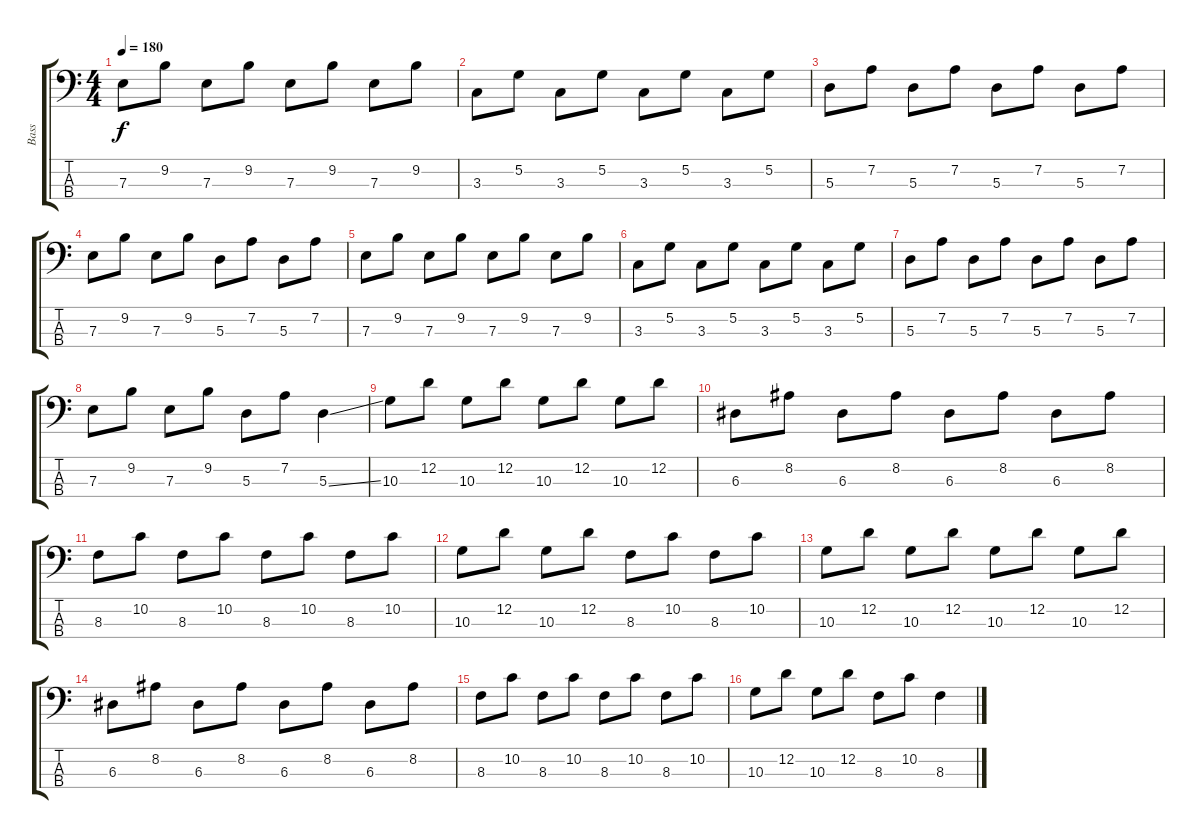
\track ("Bass" "Bass") {instrument electricbassfinger}
\staff {score tabs}
\tuning (G2 D2 A1 E1) {hide}
\ts (4 4)
\tempo 180
\tempo 150
\tempo 180
\clef f4
\ks c
7.3.8{dy f instrument electricbassfinger} 9.2.8 7.3.8 9.2.8 7.3.8 9.2.8 7.3.8 9.2.8 |
3.3.8 5.2.8 3.3.8 5.2.8 3.3.8 5.2.8 3.3.8 5.2.8 |
5.3.8 7.2.8 5.3.8 7.2.8 5.3.8 7.2.8 5.3.8 7.2.8 |
7.3.8 9.2.8 7.3.8 9.2.8 5.3.8 7.2.8 5.3.8 7.2.8 |
7.3.8 9.2.8 7.3.8 9.2.8 7.3.8 9.2.8 7.3.8 9.2.8 |
3.3.8 5.2.8 3.3.8 5.2.8 3.3.8 5.2.8 3.3.8 5.2.8 |
5.3.8 7.2.8 5.3.8 7.2.8 5.3.8 7.2.8 5.3.8 7.2.8 |
7.3.8 9.2.8 7.3.8 9.2.8 5.3.8 7.2.8 5.3{ss}.4 |
10.3.8 12.2.8 10.3.8 12.2.8 10.3.8 12.2.8 10.3.8 12.2.8 |
6.3.8 8.2.8 6.3.8 8.2.8 6.3.8 8.2.8 6.3.8 8.2.8 |
8.3.8 10.2.8 8.3.8 10.2.8 8.3.8 10.2.8 8.3.8 10.2.8 |
10.3.8 12.2.8 10.3.8 12.2.8 8.3.8 10.2.8 8.3.8 10.2.8 |
10.3.8 12.2.8 10.3.8 12.2.8 10.3.8 12.2.8 10.3.8 12.2.8 |
6.3.8 8.2.8 6.3.8 8.2.8 6.3.8 8.2.8 6.3.8 8.2.8 |
8.3.8 10.2.8 8.3.8 10.2.8 8.3.8 10.2.8 8.3.8 10.2.8 |
10.3.8 12.2.8 10.3.8 12.2.8 8.3.8 10.2.8 8.3{ss}.4
